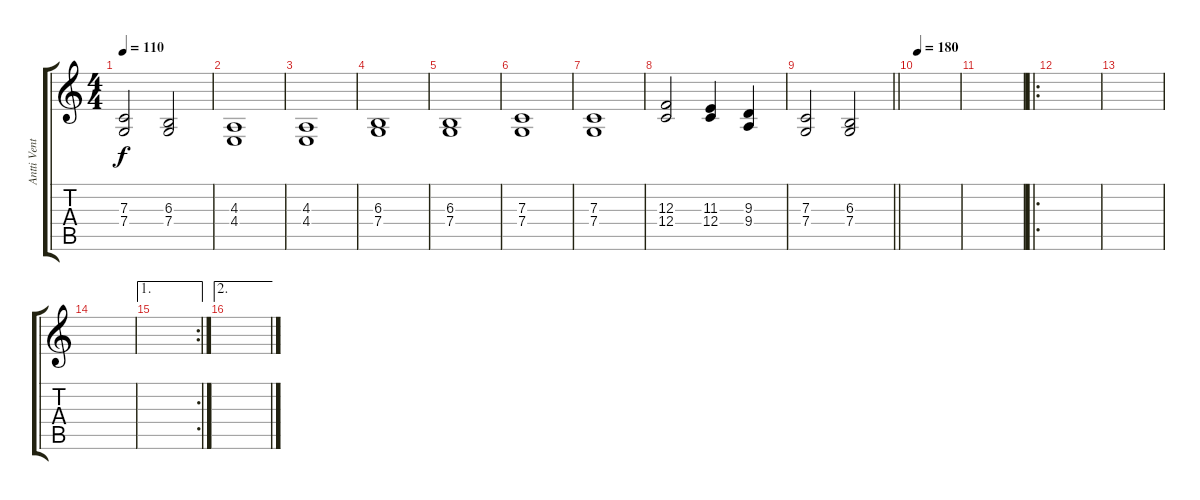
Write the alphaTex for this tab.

\track ("Antti Ventola" "Antti Vent") {instrument stringensemble1}
\staff {score tabs}
\tuning (D4 A3 F3 C3 G2 D2) {hide}
\ts (4 4)
\tempo 110
\clef g2
\ks c
(7.3 7.4).2{dy f} (6.3 7.4).2 |
(4.3 4.4).1 |
(4.3 4.4).1 |
(6.3 7.4).1 |
(6.3 7.4).1 |
(7.3 7.4).1 |
(7.3 7.4).1 |
(12.3 12.4).2 (11.3 12.4).4 (9.3 9.4).4 |
\barLineRight lightlight
(7.3 7.4).2 (6.3 7.4).2 |
\section ("" "")
\tempo 180
|
|
\ro
|
|
|
\ae 1
\rc 2
|
\ae 2
